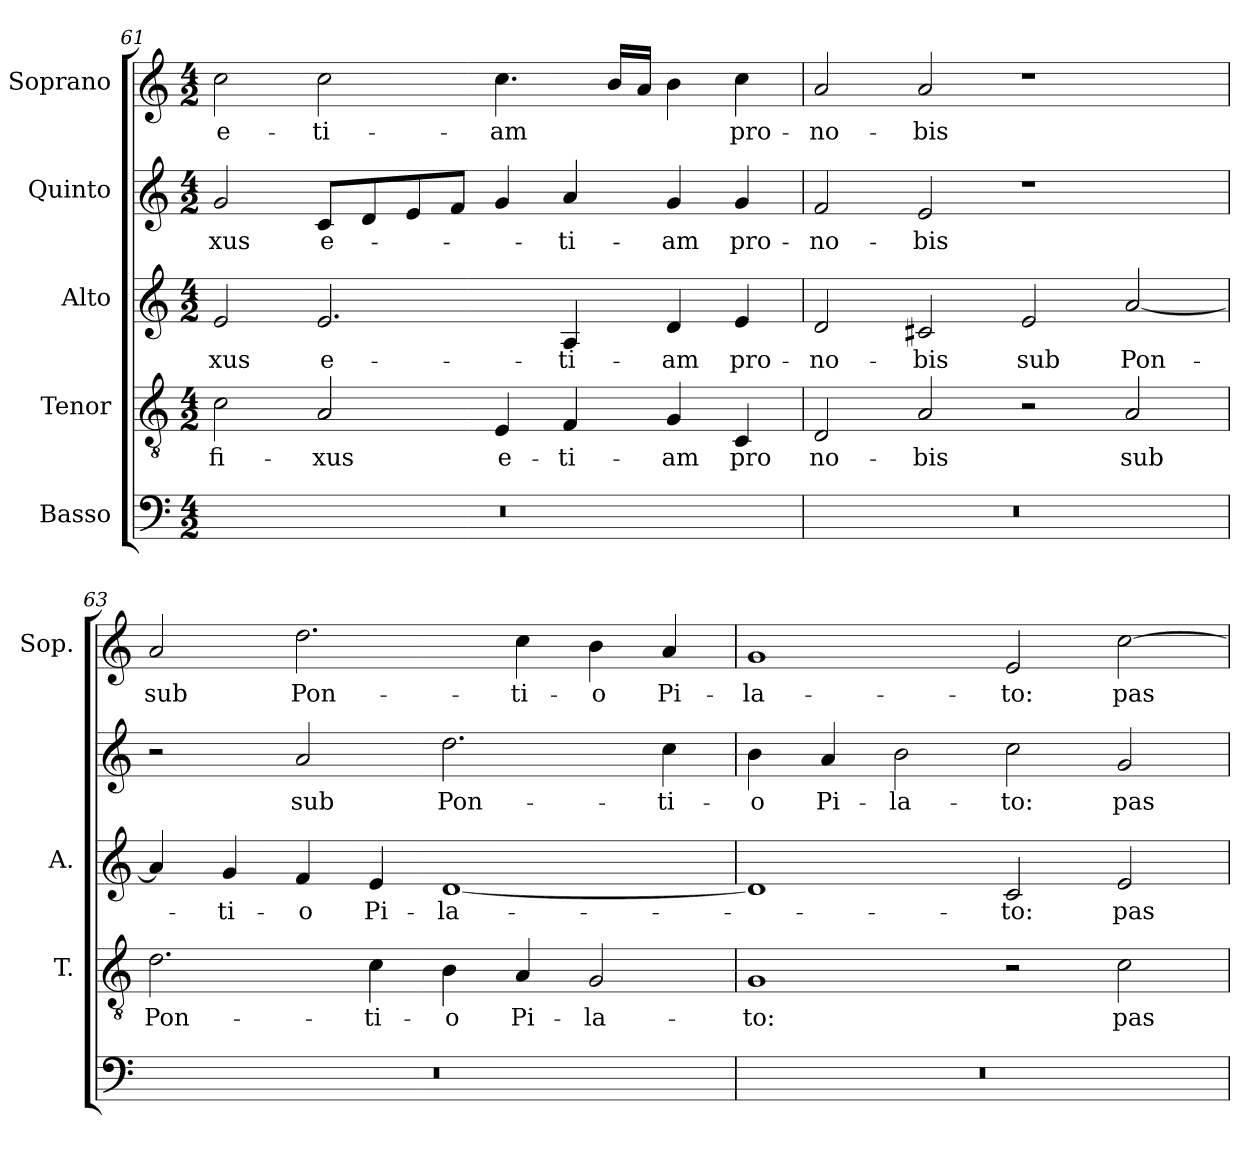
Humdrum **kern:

**kern	**kern	**text	**kern	**text	**kern	**text	**kern	**text
*part5	*part4	*part4	*part3	*part3	*part2	*part2	*part1	*part1
*staff5	*staff4	*staff4	*staff3	*staff3	*staff2	*staff2	*staff1	*staff1
*I"Basso	*I"Tenor	*	*I"Alto	*	*I"Quinto	*	*I"Soprano	*
*	*I'T.	*	*I'A.	*	*	*	*I'Sop.	*
!!LO:PB:g=z
*clefF4	*clefGv2	*	*clefG2	*	*clefG2	*	*clefG2	*
*	*ITrd7c12	*	*	*	*	*	*	*
*k[]	*k[]	*	*k[]	*	*k[]	*	*k[]	*
*C:	*C:	*	*C:	*	*C:	*	*C:	*
*M4/2	*M4/2	*	*M4/2	*	*M4/2	*	*M4/2	*
=61	=61	=61	=61	=61	=61	=61	=61	=61
!LO:N:vis=1	!	!	!	!	!	!	!	!
!	!	!LO:LY:b:color=#000000	!	!	!	!	!	!
!	!	!	!	!LO:LY:b:color=#000000	!	!	!	!
!	!	!	!	!	!	!LO:LY:b:color=#000000	!	!
!	!	!	!	!	!	!	!	!LO:LY:b:color=#000000
0r	2Ci\	-fi-	2ei/	-xus	2gi/	-xus	2cci\	e-
!	!	!LO:LY:b:color=#000000	!	!	!	!	!	!
!	!	!	!	!LO:LY:b:color=#000000	!	!	!	!
!	!	!	!	!	!	!LO:LY:b:color=#000000	!	!
!	!	!	!	!	!	!	!	!LO:LY:b:color=#000000
.	2AAi/	-xus	2.ei/	e-	8ci/L	e-	2cci\	-ti-
.	.	.	.	.	8di/	.	.	.
.	.	.	.	.	8ei/	.	.	.
.	.	.	.	.	8fi/J	.	.	.
!	!	!LO:LY:b:color=#000000	!	!	!	!	!	!
!	!	!	!	!	!	!	!	!LO:LY:b:color=#000000
.	4EEi/	e-	.	.	4gi/	.	4.cci\	-am
!	!	!LO:LY:b:color=#000000	!	!	!	!	!	!
!	!	!	!	!LO:LY:b:color=#000000	!	!	!	!
!	!	!	!	!	!	!LO:LY:b:color=#000000	!	!
.	4FFi/	-ti-	4Ai/	-ti-	4ai/	-ti-	.	.
.	.	.	.	.	.	.	16bi/LL	.
.	.	.	.	.	.	.	16ai/JJ	.
!	!	!LO:LY:b:color=#000000	!	!	!	!	!	!
!	!	!	!	!LO:LY:b:color=#000000	!	!	!	!
!	!	!	!	!	!	!LO:LY:b:color=#000000	!	!
.	4GGi/	-am	4di/	-am	4gi/	-am	4bi\	.
!	!	!LO:LY:b:color=#000000	!	!	!	!	!	!
!	!	!	!	!LO:LY:b:color=#000000	!	!	!	!
!	!	!	!	!	!	!LO:LY:b:color=#000000	!	!
!	!	!	!	!	!	!	!	!LO:LY:b:color=#000000
.	4CCi/	pro	4ei/	pro-	4gi/	pro-	4cci\	pro-
=62	=62	=62	=62	=62	=62	=62	=62	=62
!LO:N:vis=1	!	!	!	!	!	!	!	!
!	!	!LO:LY:b:color=#000000	!	!	!	!	!	!
!	!	!	!	!LO:LY:b:color=#000000	!	!	!	!
!	!	!	!	!	!	!LO:LY:b:color=#000000	!	!
!	!	!	!	!	!	!	!	!LO:LY:b:color=#000000
0r	2DDi/	no-	2di/	-no-	2fi/	-no-	2ai/	-no-
!	!	!LO:LY:b:color=#000000	!	!	!	!	!	!
!	!	!	!	!LO:LY:b:color=#000000	!	!	!	!
!	!	!	!	!	!	!LO:LY:b:color=#000000	!	!
!	!	!	!	!	!	!	!	!LO:LY:b:color=#000000
.	2AAi/	-bis	2c#Xi/	-bis	2ei/	-bis	2ai/	-bis
!	!	!	!	!LO:LY:b:color=#000000	!	!	!	!
.	2r	.	2ei/	sub	1r	.	1r	.
!	!	!LO:LY:b:color=#000000	!	!	!	!	!	!
!	!	!	!	!LO:LY:b:color=#000000	!	!	!	!
.	2AAi/	sub	[2ai/	Pon-	.	.	.	.
=63	=63	=63	=63	=63	=63	=63	=63	=63
!LO:N:vis=1	!	!	!	!	!	!	!	!
!	!	!LO:LY:b:color=#000000	!	!	!	!	!	!
!	!	!	!	!	!	!	!	!LO:LY:b:color=#000000
0r	2.Di\	Pon-	4ai/]	.	2r	.	2ai/	sub
!	!	!	!	!LO:LY:b:color=#000000	!	!	!	!
.	.	.	4gi/	-ti-	.	.	.	.
!	!	!	!	!LO:LY:b:color=#000000	!	!	!	!
!	!	!	!	!	!	!LO:LY:b:color=#000000	!	!
!	!	!	!	!	!	!	!	!LO:LY:b:color=#000000
.	.	.	4fi/	-o	2ai/	sub	2.ddi\	Pon-
!	!	!LO:LY:b:color=#000000	!	!	!	!	!	!
!	!	!	!	!LO:LY:b:color=#000000	!	!	!	!
.	4Ci\	-ti-	4ei/	Pi-	.	.	.	.
!	!	!LO:LY:b:color=#000000	!	!	!	!	!	!
!	!	!	!	!LO:LY:b:color=#000000	!	!	!	!
!	!	!	!	!	!	!LO:LY:b:color=#000000	!	!
.	4BBi\	-o	[1di	-la-	2.ddi\	Pon-	.	.
!	!	!LO:LY:b:color=#000000	!	!	!	!	!	!
!	!	!	!	!	!	!	!	!LO:LY:b:color=#000000
.	4AAi/	Pi-	.	.	.	.	4cci\	-ti-
!	!	!LO:LY:b:color=#000000	!	!	!	!	!	!
!	!	!	!	!	!	!	!	!LO:LY:b:color=#000000
.	2GGi/	-la-	.	.	.	.	4bi\	-o
!	!	!	!	!	!	!LO:LY:b:color=#000000	!	!
!	!	!	!	!	!	!	!	!LO:LY:b:color=#000000
.	.	.	.	.	4cci\	-ti-	4ai/	Pi-
=64	=64	=64	=64	=64	=64	=64	=64	=64
!LO:N:vis=1	!	!	!	!	!	!	!	!
!	!	!LO:LY:b:color=#000000	!	!	!	!	!	!
!	!	!	!	!	!	!LO:LY:b:color=#000000	!	!
!	!	!	!	!	!	!	!	!LO:LY:b:color=#000000
0r	1GGi	-to:	1di]	.	4bi\	-o	1gi	-la-
!	!	!	!	!	!	!LO:LY:b:color=#000000	!	!
.	.	.	.	.	4ai/	Pi-	.	.
!	!	!	!	!	!	!LO:LY:b:color=#000000	!	!
.	.	.	.	.	2bi\	-la-	.	.
!	!	!	!	!LO:LY:b:color=#000000	!	!	!	!
!	!	!	!	!	!	!LO:LY:b:color=#000000	!	!
!	!	!	!	!	!	!	!	!LO:LY:b:color=#000000
.	2r	.	2ci/	-to:	2cci\	-to:	2ei/	-to:
!	!	!LO:LY:b:color=#000000	!	!	!	!	!	!
!	!	!	!	!LO:LY:b:color=#000000	!	!	!	!
!	!	!	!	!	!	!LO:LY:b:color=#000000	!	!
!	!	!	!	!	!	!	!	!LO:LY:b:color=#000000
.	2Ci\	pas-	2ei/	pas-	2gi/	pas-	[2cci\	pas-
=	=	=	=	=	=	=	=	=
*-	*-	*-	*-	*-	*-	*-	*-	*-
